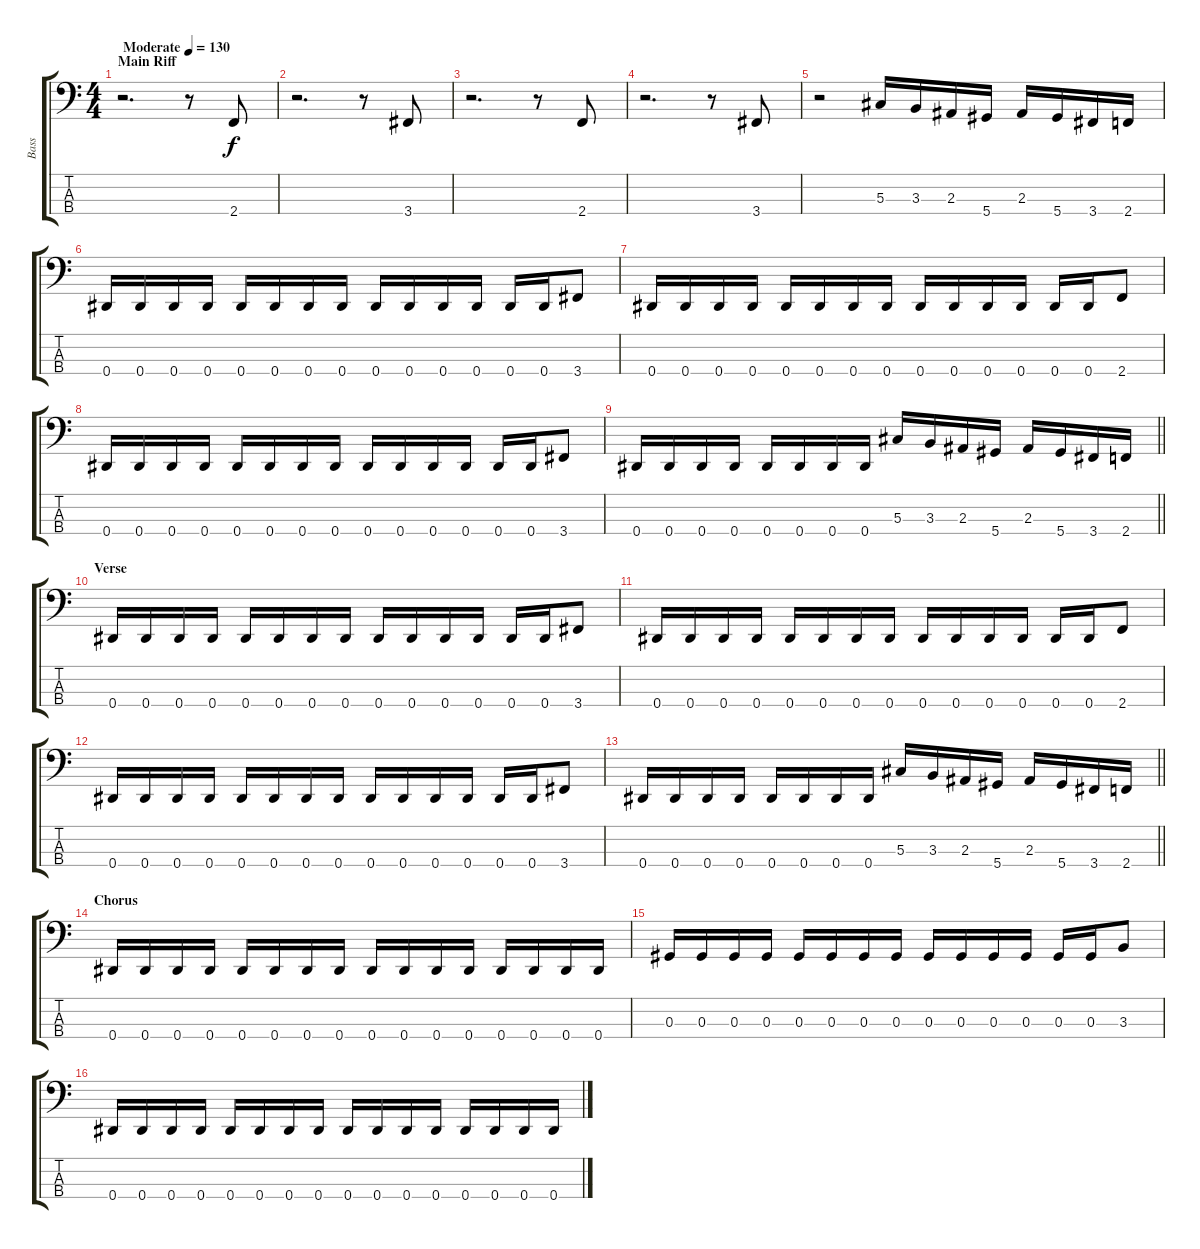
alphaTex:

\track ("Bass" "Bass") {instrument electricbassfinger}
\staff {score tabs}
\tuning (Gb2 Db2 Ab1 Eb1) {hide}
\ts (4 4)
\section ("" "Main Riff")
\tempo (130 "Moderate")
\clef f4
\ks c
r.2{d dy f instrument electricbassfinger} r.8 2.4.8 |
r.2{d} r.8 3.4.8 |
r.2{d} r.8 2.4.8 |
r.2{d} r.8 3.4.8 |
r.2 5.3.16 3.3.16 2.3.16 5.4.16 2.3.16 5.4.16 3.4.16 2.4.16 |
0.4.16 0.4.16 0.4.16 0.4.16 0.4.16 0.4.16 0.4.16 0.4.16 0.4.16 0.4.16 0.4.16 0.4.16 0.4.16 0.4.16 3.4.8 |
0.4.16 0.4.16 0.4.16 0.4.16 0.4.16 0.4.16 0.4.16 0.4.16 0.4.16 0.4.16 0.4.16 0.4.16 0.4.16 0.4.16 2.4.8 |
0.4.16 0.4.16 0.4.16 0.4.16 0.4.16 0.4.16 0.4.16 0.4.16 0.4.16 0.4.16 0.4.16 0.4.16 0.4.16 0.4.16 3.4.8 |
\barLineRight lightlight
0.4.16 0.4.16 0.4.16 0.4.16 0.4.16 0.4.16 0.4.16 0.4.16 5.3.16 3.3.16 2.3.16 5.4.16 2.3.16 5.4.16 3.4.16 2.4.16 |
\section ("" "Verse")
0.4.16 0.4.16 0.4.16 0.4.16 0.4.16 0.4.16 0.4.16 0.4.16 0.4.16 0.4.16 0.4.16 0.4.16 0.4.16 0.4.16 3.4.8 |
0.4.16 0.4.16 0.4.16 0.4.16 0.4.16 0.4.16 0.4.16 0.4.16 0.4.16 0.4.16 0.4.16 0.4.16 0.4.16 0.4.16 2.4.8 |
0.4.16 0.4.16 0.4.16 0.4.16 0.4.16 0.4.16 0.4.16 0.4.16 0.4.16 0.4.16 0.4.16 0.4.16 0.4.16 0.4.16 3.4.8 |
\barLineRight lightlight
0.4.16 0.4.16 0.4.16 0.4.16 0.4.16 0.4.16 0.4.16 0.4.16 5.3.16 3.3.16 2.3.16 5.4.16 2.3.16 5.4.16 3.4.16 2.4.16 |
\section ("" "Chorus")
0.4.16 0.4.16 0.4.16 0.4.16 0.4.16 0.4.16 0.4.16 0.4.16 0.4.16 0.4.16 0.4.16 0.4.16 0.4.16 0.4.16 0.4.16 0.4.16 |
0.3.16 0.3.16 0.3.16 0.3.16 0.3.16 0.3.16 0.3.16 0.3.16 0.3.16 0.3.16 0.3.16 0.3.16 0.3.16 0.3.16 3.3.8 |
0.4.16 0.4.16 0.4.16 0.4.16 0.4.16 0.4.16 0.4.16 0.4.16 0.4.16 0.4.16 0.4.16 0.4.16 0.4.16 0.4.16 0.4.16 0.4.16
